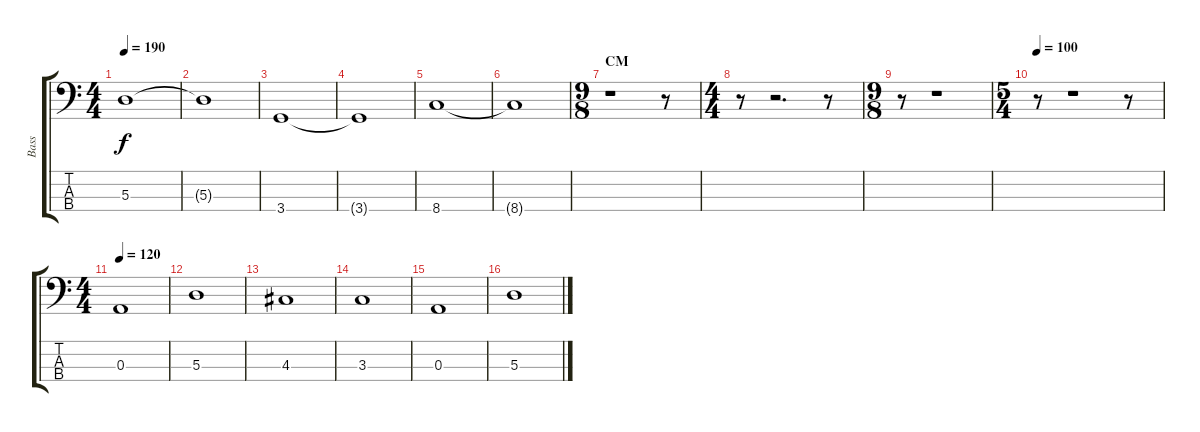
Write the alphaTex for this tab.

\track ("Bass" "Bass") {instrument electricbasspick}
\staff {score tabs}
\tuning (G2 D2 A1 E1) {hide}
\ts (4 4)
\tempo 190
\clef f4
\ks c
5.3.1{dy f} |
5.3{t}.1 |
3.4.1 |
3.4{t}.1 |
8.4.1 |
8.4{t}.1 |
\ts (9 8)
\section ("" "CM")
r.1 r.8 |
\ts (4 4)
r.8 r.2{d} r.8 |
\ts (9 8)
r.8 r.1 |
\ts (5 4)
\tempo 100
r.8 r.1 r.8 |
\ts (4 4)
\tempo 120
0.3.1 |
5.3.1 |
4.3.1 |
3.3.1 |
0.3.1 |
5.3.1
